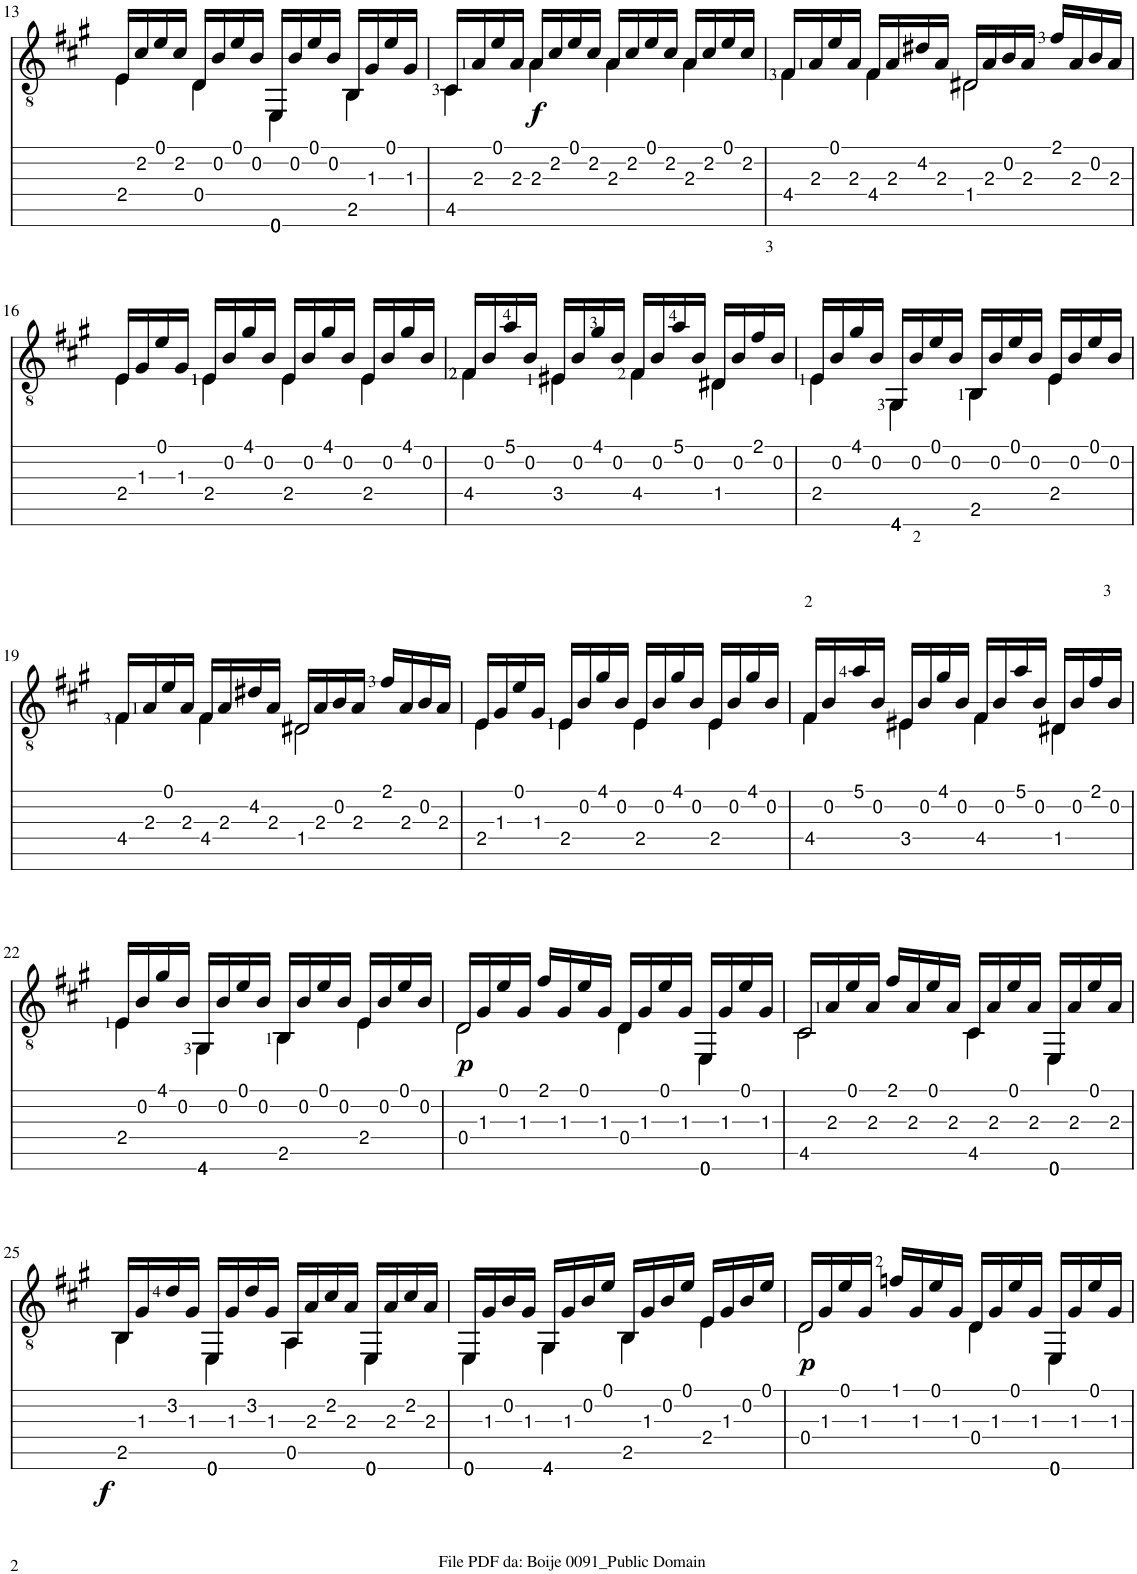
**kern	**kern	**dynam
*part1	*part1	*part1
*staff2	*staff1	*staff1/2
*I"Guitar	*	*
*I'Guit.	*	*
!!LO:PB:g=z
*	*clefGv2	*
*k[f#c#g#]	*k[f#c#g#]	*
*M4/4	*M4/4	*
*met(c)	*met(c)	*
=13	=13	=13
*^	*^	*
16ELL	4E	16E/LL	4E\	.
16c#J	.	16c#/	.	.
16eL	.	16e/	.	.
16c#JJ	.	16c#/JJ	.	.
16DLL	4D	16D/LL	4D\	.
16BJ	.	16B/	.	.
16eL	.	16e/	.	.
16BJJ	.	16B/JJ	.	.
16EELL	4EE	16EE/LL	4EE\	.
16BJ	.	16B/	.	.
16eL	.	16e/	.	.
16BJJ	.	16B/JJ	.	.
16BBLL	4BB	16BB/LL	4BB\	.
16G#J	.	16G#/	.	.
16eL	.	16e/	.	.
16G#JJ	.	16G#/JJ	.	.
=14	=14	=14	=14	=14
16C#LL	4C#	16C#/LL	4C#\	.
16AJ	.	16A/	.	.
16eL	.	16e/	.	.
16AJJ	.	16A/JJ	.	.
!	!	!	!	!LO:DY:b
16ALL	4A	16A/LL	4A\	f
16c#J	.	16c#/	.	.
16eL	.	16e/	.	.
16c#JJ	.	16c#/JJ	.	.
16ALL	4A	16A/LL	4A\	.
16c#J	.	16c#/	.	.
16eL	.	16e/	.	.
16c#JJ	.	16c#/JJ	.	.
16ALL	4A	16A/LL	4A\	.
16c#J	.	16c#/	.	.
16eL	.	16e/	.	.
16c#JJ	.	16c#/JJ	.	.
=15	=15	=15	=15	=15
16F#LL	4F#	16F#/LL	4F#\	.
16AJ	.	16A/	.	.
16eL	.	16e/	.	.
16AJJ	.	16A/JJ	.	.
16F#LL	4F#	16F#/LL	4F#\	.
16AJ	.	16A/	.	.
16d#L	.	16d#X/	.	.
16AJJ	.	16A/JJ	.	.
!	!	!LO:N:head=open	!	!
16D#LL	2D#	16D#X/LL	2D#\	.
16AJ	.	16A/	.	.
16BL	.	16B/	.	.
16AJJ	.	16A/JJ	.	.
16f#LL	.	16f#/LL	.	.
16AJ	.	16A/	.	.
16BL	.	16B/	.	.
16AJJ	.	16A/JJ	.	.
!!LO:LB:g=z	!!
=16	=16	=16	=16	=16
16ELL	4E	16E/LL	4E\	.
16G#J	.	16G#/	.	.
16eL	.	16e/	.	.
16G#JJ	.	16G#/JJ	.	.
16ELL	4E	16E/LL	4E\	.
16BJ	.	16B/	.	.
16g#L	.	16g#/	.	.
16BJJ	.	16B/JJ	.	.
16ELL	4E	16E/LL	4E\	.
16BJ	.	16B/	.	.
16g#L	.	16g#/	.	.
16BJJ	.	16B/JJ	.	.
16ELL	4E	16E/LL	4E\	.
16BJ	.	16B/	.	.
16g#L	.	16g#/	.	.
16BJJ	.	16B/JJ	.	.
=17	=17	=17	=17	=17
16F#LL	4F#	16F#/LL	4F#\	.
16BJ	.	16B/	.	.
16aL	.	16a/	.	.
16BJJ	.	16B/JJ	.	.
16E#LL	4E#	16E#X/LL	4E#\	.
16BJ	.	16B/	.	.
16g#L	.	16g#/	.	.
16BJJ	.	16B/JJ	.	.
16F#LL	4F#	16F#/LL	4F#\	.
16BJ	.	16B/	.	.
16aL	.	16a/	.	.
16BJJ	.	16B/JJ	.	.
16D#LL	4D#	16D#X/LL	4D#\	.
16BJ	.	16B/	.	.
16f#L	.	16f#/	.	.
16BJJ	.	16B/JJ	.	.
=18	=18	=18	=18	=18
16ELL	4E	16E/LL	4E\	.
16BJ	.	16B/	.	.
16g#L	.	16g#/	.	.
16BJJ	.	16B/JJ	.	.
16GG#LL	4GG#	16GG#/LL	4GG#\	.
16BJ	.	16B/	.	.
16eL	.	16e/	.	.
16BJJ	.	16B/JJ	.	.
16BBLL	4BB	16BB/LL	4BB\	.
16BJ	.	16B/	.	.
16eL	.	16e/	.	.
16BJJ	.	16B/JJ	.	.
16ELL	4E	16E/LL	4E\	.
16BJ	.	16B/	.	.
16eL	.	16e/	.	.
16BJJ	.	16B/JJ	.	.
!!LO:LB:g=z	!!
=19	=19	=19	=19	=19
16F#LL	4F#	16F#/LL	4F#\	.
16AJ	.	16A/	.	.
16eL	.	16e/	.	.
16AJJ	.	16A/JJ	.	.
16F#LL	4F#	16F#/LL	4F#\	.
16AJ	.	16A/	.	.
16d#L	.	16d#X/	.	.
16AJJ	.	16A/JJ	.	.
!	!	!LO:N:head=open	!	!
16D#LL	2D#	16D#X/LL	2D#\	.
16AJ	.	16A/	.	.
16BL	.	16B/	.	.
16AJJ	.	16A/JJ	.	.
16f#LL	.	16f#/LL	.	.
16AJ	.	16A/	.	.
16BL	.	16B/	.	.
16AJJ	.	16A/JJ	.	.
=20	=20	=20	=20	=20
16ELL	4E	16E/LL	4E\	.
16G#J	.	16G#/	.	.
16eL	.	16e/	.	.
16G#JJ	.	16G#/JJ	.	.
16ELL	4E	16E/LL	4E\	.
16BJ	.	16B/	.	.
16g#L	.	16g#/	.	.
16BJJ	.	16B/JJ	.	.
16ELL	4E	16E/LL	4E\	.
16BJ	.	16B/	.	.
16g#L	.	16g#/	.	.
16BJJ	.	16B/JJ	.	.
16ELL	4E	16E/LL	4E\	.
16BJ	.	16B/	.	.
16g#L	.	16g#/	.	.
16BJJ	.	16B/JJ	.	.
=21	=21	=21	=21	=21
16F#LL	4F#	16F#/LL	4F#\	.
16BJ	.	16B/	.	.
16aL	.	16a/	.	.
16BJJ	.	16B/JJ	.	.
16E#LL	4E#	16E#X/LL	4E#\	.
16BJ	.	16B/	.	.
16g#L	.	16g#/	.	.
16BJJ	.	16B/JJ	.	.
16F#LL	4F#	16F#/LL	4F#\	.
16BJ	.	16B/	.	.
16aL	.	16a/	.	.
16BJJ	.	16B/JJ	.	.
16D#LL	4D#	16D#X/LL	4D#\	.
16BJ	.	16B/	.	.
16f#L	.	16f#/	.	.
16BJJ	.	16B/JJ	.	.
!!LO:LB:g=z	!!
=22	=22	=22	=22	=22
16ELL	4E	16E/LL	4E\	.
16BJ	.	16B/	.	.
16g#L	.	16g#/	.	.
16BJJ	.	16B/JJ	.	.
16GG#LL	4GG#	16GG#/LL	4GG#\	.
16BJ	.	16B/	.	.
16eL	.	16e/	.	.
16BJJ	.	16B/JJ	.	.
16BBLL	4BB	16BB/LL	4BB\	.
16BJ	.	16B/	.	.
16eL	.	16e/	.	.
16BJJ	.	16B/JJ	.	.
16ELL	4E	16E/LL	4E\	.
16BJ	.	16B/	.	.
16eL	.	16e/	.	.
16BJJ	.	16B/JJ	.	.
=23	=23	=23	=23	=23
!	!	!LO:N:head=open	!	!LO:DY:b
16DLL	2D	16D/LL	2D\	p
16G#J	.	16G#/	.	.
16eL	.	16e/	.	.
16G#JJ	.	16G#/JJ	.	.
16f#LL	.	16f#/LL	.	.
16G#J	.	16G#/	.	.
16eL	.	16e/	.	.
16G#JJ	.	16G#/JJ	.	.
16DLL	4D	16D/LL	4D\	.
16G#J	.	16G#/	.	.
16eL	.	16e/	.	.
16G#JJ	.	16G#/JJ	.	.
16EELL	4EE	16EE/LL	4EE\	.
16G#J	.	16G#/	.	.
16eL	.	16e/	.	.
16G#JJ	.	16G#/JJ	.	.
=24	=24	=24	=24	=24
!	!	!LO:N:head=open	!	!
16C#LL	2C#	16C#/LL	2C#\	.
16AJ	.	16A/	.	.
16eL	.	16e/	.	.
16AJJ	.	16A/JJ	.	.
16f#LL	.	16f#/LL	.	.
16AJ	.	16A/	.	.
16eL	.	16e/	.	.
16AJJ	.	16A/JJ	.	.
16C#LL	4C#	16C#/LL	4C#\	.
16AJ	.	16A/	.	.
16eL	.	16e/	.	.
16AJJ	.	16A/JJ	.	.
16EELL	4EE	16EE/LL	4EE\	.
16AJ	.	16A/	.	.
16eL	.	16e/	.	.
16AJJ	.	16A/JJ	.	.
!!LO:LB:g=z	!!
=25	=25	=25	=25	=25
!	!	!	!	!LO:DY:b=2
16BBLL	4BB	16BB/LL	4BB\	f
16G#J	.	16G#/	.	.
16dL	.	16d/	.	.
16G#JJ	.	16G#/JJ	.	.
16EELL	4EE	16EE/LL	4EE\	.
16G#J	.	16G#/	.	.
16dL	.	16d/	.	.
16G#JJ	.	16G#/JJ	.	.
16AALL	4AA	16AA/LL	4AA\	.
16AJ	.	16A/	.	.
16c#L	.	16c#/	.	.
16AJJ	.	16A/JJ	.	.
16EELL	4EE	16EE/LL	4EE\	.
16AJ	.	16A/	.	.
16c#L	.	16c#/	.	.
16AJJ	.	16A/JJ	.	.
=26	=26	=26	=26	=26
16EELL	4EE	16EE/LL	4EE\	.
16G#J	.	16G#/	.	.
16BL	.	16B/	.	.
16G#JJ	.	16G#/JJ	.	.
16GG#LL	4GG#	16GG#/LL	4GG#\	.
16G#J	.	16G#/	.	.
16BL	.	16B/	.	.
16eJJ	.	16e/JJ	.	.
16BBLL	4BB	16BB/LL	4BB\	.
16G#J	.	16G#/	.	.
16BL	.	16B/	.	.
16eJJ	.	16e/JJ	.	.
16ELL	4E	16E/LL	4E\	.
16G#J	.	16G#/	.	.
16BL	.	16B/	.	.
16eJJ	.	16e/JJ	.	.
=27	=27	=27	=27	=27
!	!	!LO:N:head=open	!	!LO:DY:b
16DLL	2D	16D/LL	2D\	p
16G#J	.	16G#/	.	.
16eL	.	16e/	.	.
16G#JJ	.	16G#/JJ	.	.
16fLL	.	16fn/LL	.	.
16G#J	.	16G#/	.	.
16eL	.	16e/	.	.
16G#JJ	.	16G#/JJ	.	.
16DLL	4D	16D/LL	4D\	.
16G#J	.	16G#/	.	.
16eL	.	16e/	.	.
16G#JJ	.	16G#/JJ	.	.
16EELL	4EE	16EE/LL	4EE\	.
16G#J	.	16G#/	.	.
16eL	.	16e/	.	.
16G#JJ	.	16G#/JJ	.	.
*v	*v	*	*	*
*	*v	*v	*
=	=	=
*-	*-	*-
